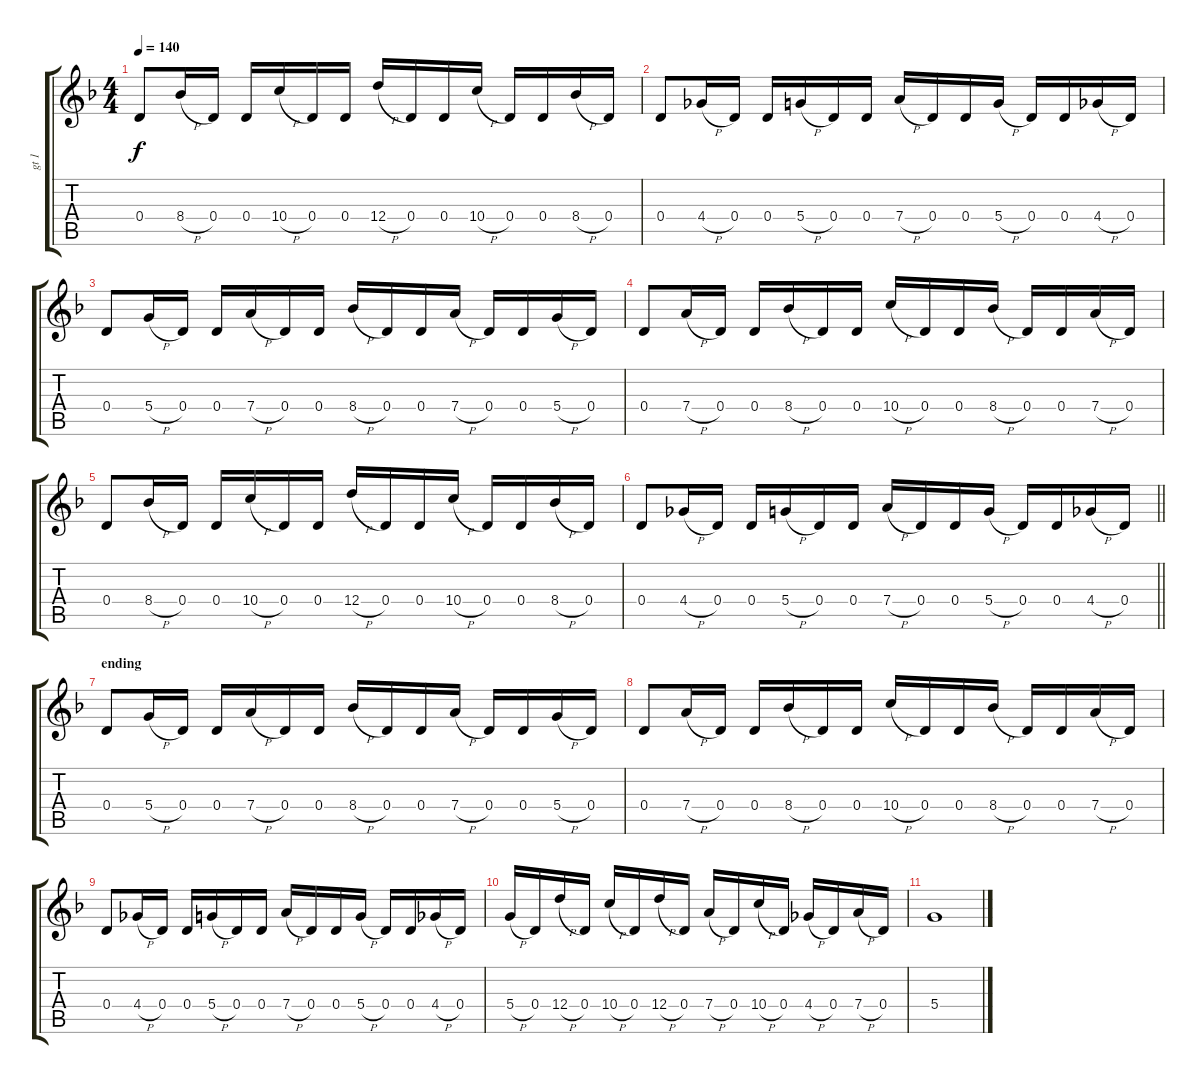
\track ("gt 1" "gt 1") {mute instrument distortionguitar}
\staff {score tabs}
\tuning (E4 B3 G3 D3 A2 E2) {hide}
\ts (4 4)
\tempo 140
\clef g2
\ks dminor
0.4.8{dy f} 8.4{h}.16 0.4.16 0.4.16 10.4{h}.16 0.4.16 0.4.16 12.4{h}.16 0.4.16 0.4.16 10.4{h}.16 0.4.16 0.4.16 8.4{h}.16 0.4.16 |
0.4.8 4.4{h}.16 0.4.16 0.4.16 5.4{h}.16 0.4.16 0.4.16 7.4{h}.16 0.4.16 0.4.16 5.4{h}.16 0.4.16 0.4.16 4.4{h}.16 0.4.16 |
0.4.8 5.4{h}.16 0.4.16 0.4.16 7.4{h}.16 0.4.16 0.4.16 8.4{h}.16 0.4.16 0.4.16 7.4{h}.16 0.4.16 0.4.16 5.4{h}.16 0.4.16 |
0.4.8 7.4{h}.16 0.4.16 0.4.16 8.4{h}.16 0.4.16 0.4.16 10.4{h}.16 0.4.16 0.4.16 8.4{h}.16 0.4.16 0.4.16 7.4{h}.16 0.4.16 |
0.4.8 8.4{h}.16 0.4.16 0.4.16 10.4{h}.16 0.4.16 0.4.16 12.4{h}.16 0.4.16 0.4.16 10.4{h}.16 0.4.16 0.4.16 8.4{h}.16 0.4.16 |
\barLineRight lightlight
0.4.8 4.4{h}.16 0.4.16 0.4.16 5.4{h}.16 0.4.16 0.4.16 7.4{h}.16 0.4.16 0.4.16 5.4{h}.16 0.4.16 0.4.16 4.4{h}.16 0.4.16 |
\section ("" "ending")
0.4.8 5.4{h}.16 0.4.16 0.4.16 7.4{h}.16 0.4.16 0.4.16 8.4{h}.16 0.4.16 0.4.16 7.4{h}.16 0.4.16 0.4.16 5.4{h}.16 0.4.16 |
0.4.8 7.4{h}.16 0.4.16 0.4.16 8.4{h}.16 0.4.16 0.4.16 10.4{h}.16 0.4.16 0.4.16 8.4{h}.16 0.4.16 0.4.16 7.4{h}.16 0.4.16 |
0.4.8 4.4{h}.16 0.4.16 0.4.16 5.4{h}.16 0.4.16 0.4.16 7.4{h}.16 0.4.16 0.4.16 5.4{h}.16 0.4.16 0.4.16 4.4{h}.16 0.4.16 |
5.4{h}.16 0.4.16 12.4{h}.16 0.4.16 10.4{h}.16 0.4.16 12.4{h}.16 0.4.16 7.4{h}.16 0.4.16 10.4{h}.16 0.4.16 4.4{h}.16 0.4.16 7.4{h}.16 0.4.16 |
5.4.1
